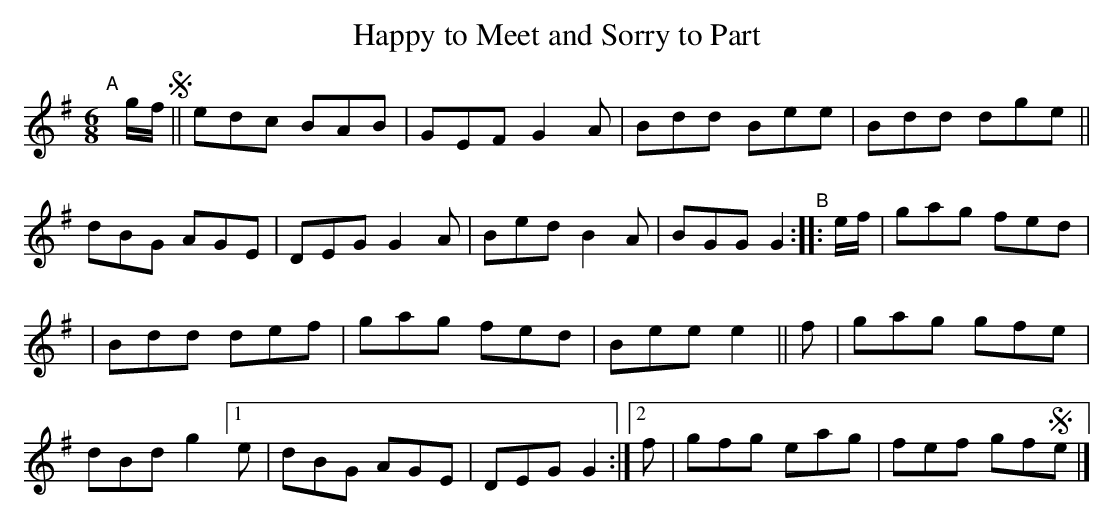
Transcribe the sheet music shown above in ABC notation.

X:1
T: Happy to Meet and Sorry to Part
M: 6/8
L: 1/8
K: G
"^A"[|] g/f/ !segno!\
|| edc BAB | GEF G2A | Bdd Bee | Bdd dge \
|| dBG AGE | DEG G2A | Bed B2A | BGG G2 "^B":: e/f/ | gag fed |
| Bdd def | gag fed | Bee e2 || f | gag gfe | dBd g2 [1 e \
| dBG AGE | DEG G2 :|[2 f | gfg eag | fef gf!segno!e |]
